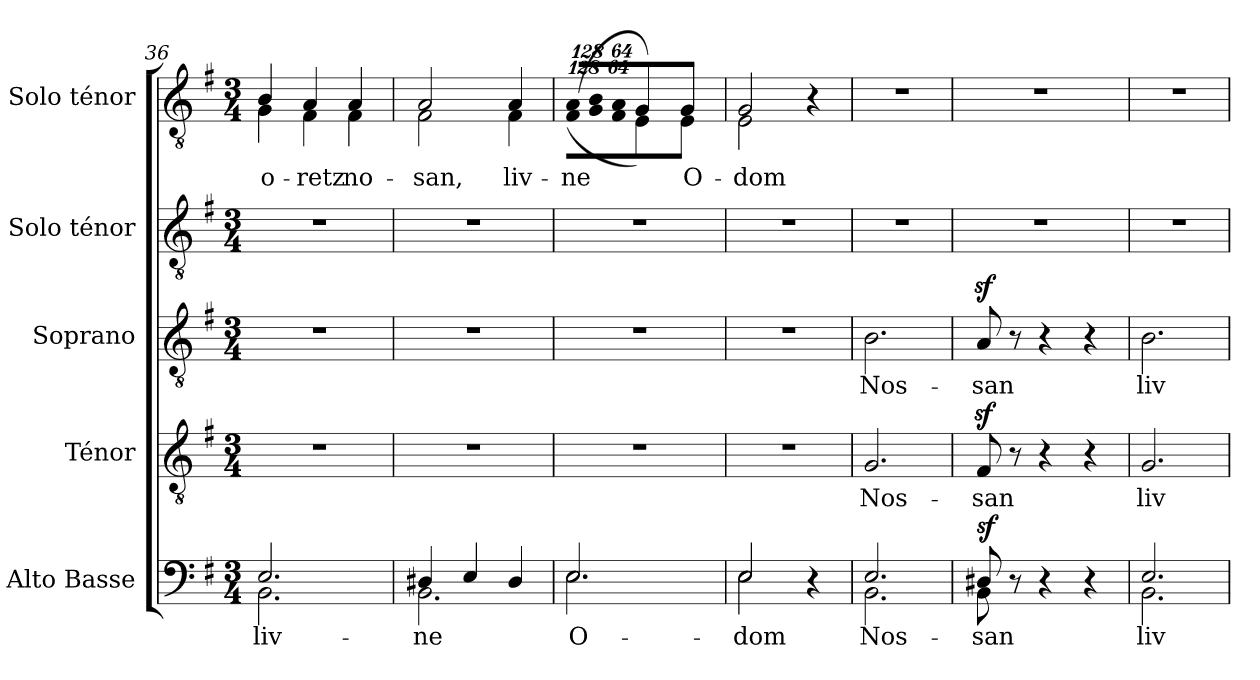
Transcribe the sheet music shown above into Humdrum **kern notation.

**kern	**text	**dynam	**kern	**text	**kern	**text	**kern	**kern	**text
*part5	*part5	*part5	*part4	*part4	*part3	*part3	*part2	*part1	*part1
*staff5	*staff5	*staff5	*staff4	*staff4	*staff3	*staff3	*staff2	*staff1	*staff1
*I"Alto Basse	*	*	*I"Ténor	*	*I"Soprano	*	*I"Solo ténor	*I"Solo ténor	*
*I'A B	*	*	*I'T	*	*I'S	*	*I'solo	*	*
*clefF4	*	*	*clefGv2	*	*clefGv2	*	*clefGv2	*clefGv2	*
*	*	*	*ITrd7c12	*	*ITrd7c12	*	*ITrd7c12	*ITrd7c12	*
*k[f#]	*	*	*k[f#]	*	*k[f#]	*	*k[f#]	*k[f#]	*
*e:	*	*	*e:	*	*e:	*	*e:	*e:	*
*M3/4	*	*	*M3/4	*	*M3/4	*	*M3/4	*M3/4	*
=36	=36	=36	=36	=36	=36	=36	=36	=36	=36
!	!LO:LY:b:color=#000000	!	!LO:N:vis=1	!	!LO:N:vis=1	!	!LO:N:vis=1	!	!
*^	*	*	*	*	*	*	*	*	*
!	!	!	!	!	!	!	!	!	!	!LO:LY:b:color=#000000
*	*	*	*	*	*	*	*	*	*^	*
2.Ei/	2.BBi\	liv-	.	2.r	.	2.r	.	2.r	4BBi/	4GGi\	-o-
!	!	!	!	!	!	!	!	!	!	!	!LO:LY:b:color=#000000
.	.	.	.	.	.	.	.	.	4AAi/	4FF#i\	-retz
!	!	!	!	!	!	!	!	!	!	!	!LO:LY:b:color=#000000
.	.	.	.	.	.	.	.	.	4AAi/	4FF#i\	no-
=37	=37	=37	=37	=37	=37	=37	=37	=37	=37	=37	=37
!	!	!LO:LY:b:color=#000000	!	!LO:N:vis=1	!	!LO:N:vis=1	!	!LO:N:vis=1	!	!	!
!	!	!	!	!	!	!	!	!	!	!	!LO:LY:b:color=#000000
4D#Xi/	2.BBi\	-ne	.	2.r	.	2.r	.	2.r	2AAi/	2FF#i\	-san,
4Ei/	.	.	.	.	.	.	.	.	.	.	.
!	!	!	!	!	!	!	!	!	!	!	!LO:LY:b:color=#000000
4D#i/	.	.	.	.	.	.	.	.	4AAi/	4FF#i\	liv-
=38	=38	=38	=38	=38	=38	=38	=38	=38	=38	=38	=38
!	!	!LO:LY:b:color=#000000	!	!LO:N:vis=1	!	!LO:N:vis=1	!	!LO:N:vis=1	!	!	!
*	*	*	*	*	*	*	*	*	*Xbrackettup	*	*
!	!	!	!	!	!	!	!	!	!LO:N:vis=8	!	!
!	!	!	!	!	!	!	!	!	!	!LO:N:vis=8	!LO:LY:b:color=#000000
2.Ei/	2.Ei\	O-	.	2.r	.	2.r	.	2.r	(1024%85AAi/L	(1024%85FF#i\L	-ne
!	!	!	!	!	!	!	!	!	!LO:N:vis=8	!LO:N:vis=8	!
.	.	.	.	.	.	.	.	.	1024%85BBi/	1024%85GGi\	.
!	!	!	!	!	!	!	!	!	!LO:N:vis=8	!LO:N:vis=8	!
.	.	.	.	.	.	.	.	.	512%43AAi/J	512%43FF#i\J	.
.	.	.	.	.	.	.	.	.	4GGi/)	4EEi\)	.
!	!	!	!	!	!	!	!	!	!	!	!LO:LY:b:color=#000000
.	.	.	.	.	.	.	.	.	4GGi/	4EEi\	O-
=39	=39	=39	=39	=39	=39	=39	=39	=39	=39	=39	=39
!	!	!LO:LY:b:color=#000000	!	!LO:N:vis=1	!	!LO:N:vis=1	!	!LO:N:vis=1	!	!	!
!	!	!	!	!	!	!	!	!	!	!	!LO:LY:b:color=#000000
2Ei/	2Ei\	-dom	.	2.r	.	2.r	.	2.r	2GGi/	2EEi\	-dom
4r	4ryy	.	.	.	.	.	.	.	4r	4ryy	.
*	*	*	*	*	*	*	*	*	*v	*v	*
!!LO:LB:g=z
=40	=40	=40	=40	=40	=40	=40	=40	=40	=40	=40
*	*	*	*	*	*	*	*	*	*^	*
!	!	!LO:LY:b:color=#000000	!	!	!	!	!	!	!	!	!
*	*	*	*	*	*	*	*	*	*v	*v	*
*	*	*	*	*	*	*	*	*	*^	*
!	!	!	!	!	!LO:LY:b:color=#000000	!	!	!	!	!	!
*	*	*	*	*	*	*	*	*	*v	*v	*
*	*	*	*	*	*	*	*	*	*^	*
!	!	!	!	!	!	!	!LO:LY:b:color=#000000	!LO:N:vis=1	!LO:N:vis=1	!	!
*	*	*	*	*	*	*	*	*	*v	*v	*
2.Ei/	2.BBi\	Nos-	.	2.GGi/	Nos-	2.BBi\	Nos-	2.r	2.r	.
=41	=41	=41	=41	=41	=41	=41	=41	=41	=41	=41
!	!	!LO:LY:b:color=#000000	!	!	!	!	!	!	!	!
!	!	!	!	!	!LO:LY:b:color=#000000	!	!	!	!	!
!	!	!	!	!	!	!	!LO:LY:b:color=#000000	!LO:N:vis=1	!LO:N:vis=1	!
8D#Xi/	8BBi\	-san	sf	8FF#zi/	-san	8AAzi/	-san	2.r	2.r	.
8r	8ryy	.	.	8r	.	8r	.	.	.	.
4r	4ryy	.	.	4r	.	4r	.	.	.	.
4r	4ryy	.	.	4r	.	4r	.	.	.	.
=42	=42	=42	=42	=42	=42	=42	=42	=42	=42	=42
!	!	!LO:LY:b:color=#000000	!	!	!	!	!	!	!	!
!	!	!	!	!	!LO:LY:b:color=#000000	!	!	!	!	!
!	!	!	!	!	!	!	!LO:LY:b:color=#000000	!LO:N:vis=1	!LO:N:vis=1	!
2.Ei/	2.BBi\	liv-	.	2.GGi/	liv-	2.BBi\	liv-	2.r	2.r	.
*v	*v	*	*	*	*	*	*	*	*	*
=	=	=	=	=	=	=	=	=	=
*-	*-	*-	*-	*-	*-	*-	*-	*-	*-
